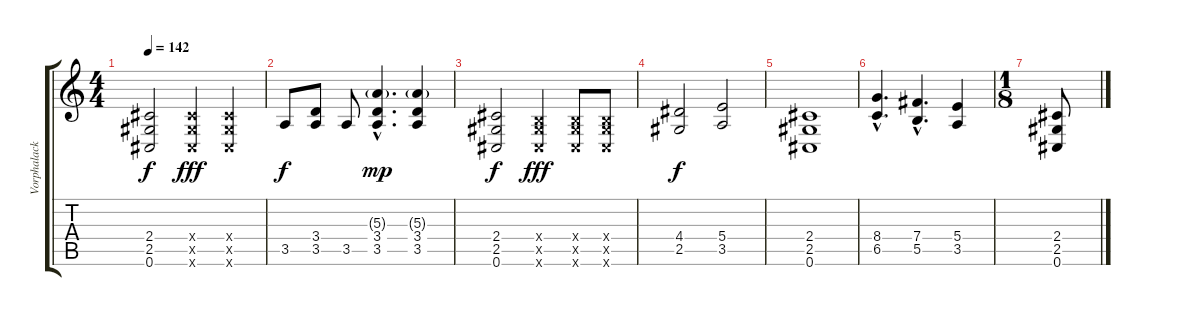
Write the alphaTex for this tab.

\track ("Vorphalack" "Vorphalack") {instrument distortionguitar}
\staff {score tabs}
\tuning (Db4 Ab3 E3 B2 Gb2 Db2) {hide}
\ts (4 4)
\tempo 142
\clef g2
\ks c
(2.4 2.5 0.6).2{dy f} (2.4{x} 2.5{x} 0.6{x}).4{dy fff} (2.4{x} 2.5{x} 0.6{x}).4 |
3.5.8{dy f} (3.4 3.5).8 3.5.8 (5.3{g hac} 3.4{hac} 3.5{hac}).4{d dy mp} (5.3{g} 3.4 3.5).4 |
(2.4 2.5 0.6).2{dy f} (0.4{x} 2.5{x} 0.6{x}).4{dy fff} (0.4{x} 2.5{x} 0.6{x}).8 (0.4{x} 2.5{x} 0.6{x}).8 |
(4.4 2.5).2{dy f} (5.4 3.5).2 |
(2.4 2.5 0.6).1 |
(8.4{hac} 6.5{hac}).4{d} (7.4{hac} 5.5{hac}).4{d} (5.4 3.5).4 |
\ts (1 8)
(2.4 2.5 0.6).8
